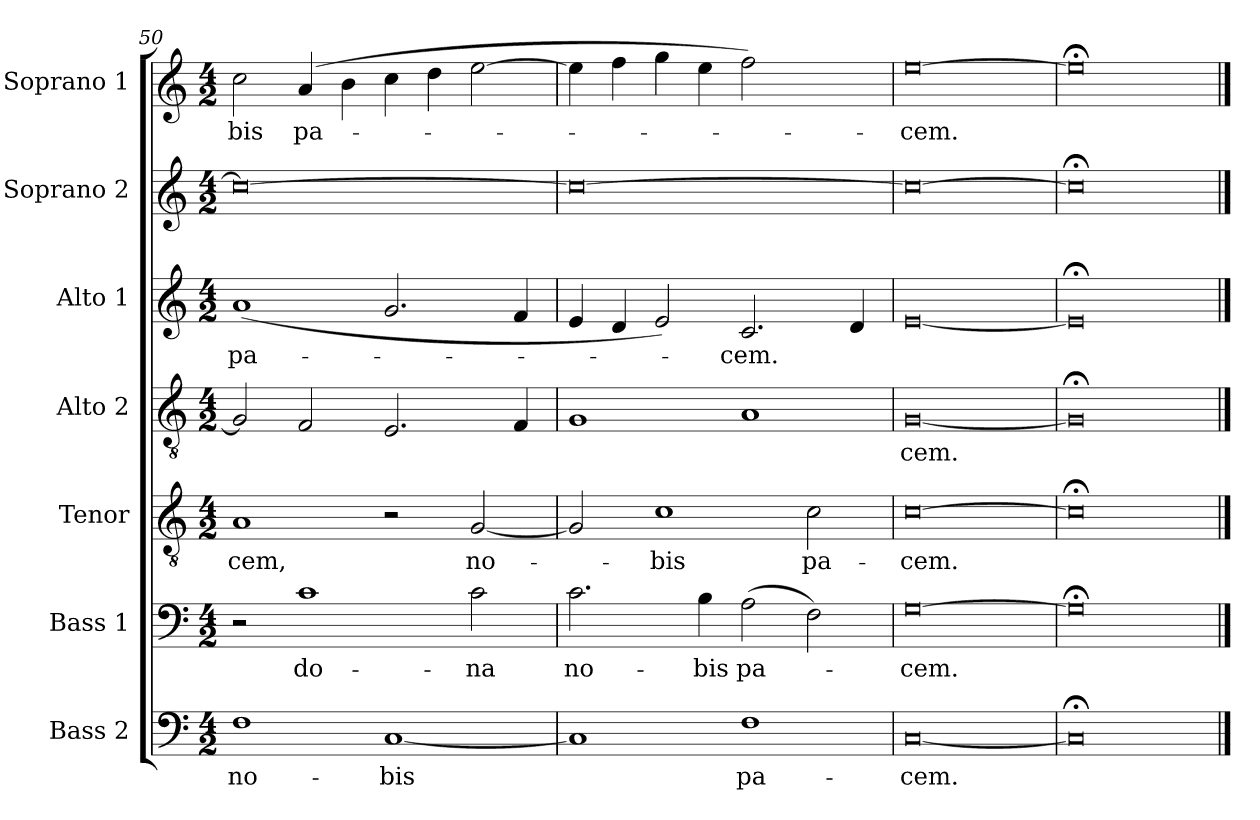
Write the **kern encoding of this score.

**kern	**text	**kern	**text	**kern	**text	**kern	**text	**kern	**text	**kern	**kern	**text
*part7	*part7	*part6	*part6	*part5	*part5	*part4	*part4	*part3	*part3	*part2	*part1	*part1
*staff7	*staff7	*staff6	*staff6	*staff5	*staff5	*staff4	*staff4	*staff3	*staff3	*staff2	*staff1	*staff1
*I"Bass 2	*	*I"Bass 1	*	*I"Tenor	*	*I"Alto 2	*	*I"Alto 1	*	*I"Soprano 2	*I"Soprano 1	*
*clefF4	*	*clefF4	*	*clefGv2	*	*clefGv2	*	*clefG2	*	*clefG2	*clefG2	*
*k[]	*	*k[]	*	*k[]	*	*k[]	*	*k[]	*	*k[]	*k[]	*
*C:	*	*C:	*	*C:	*	*C:	*	*C:	*	*C:	*C:	*
*M4/2	*	*M4/2	*	*M4/2	*	*M4/2	*	*M4/2	*	*M4/2	*M4/2	*
=50	=50	=50	=50	=50	=50	=50	=50	=50	=50	=50	=50	=50
1F	no-	2r	.	1A	-cem,	2G/]	.	(1a	pa-	0cc_	2cc\	-bis
.	.	1c	do-	.	.	2F/	.	.	.	.	(4a/	pa-
.	.	.	.	.	.	.	.	.	.	.	4b\	.
[1C	-bis	.	.	2r	.	2.E/	.	2.g/	.	.	4cc\	.
.	.	.	.	.	.	.	.	.	.	.	4dd\	.
.	.	2c\	-na	[2G/	no-	.	.	.	.	.	[2ee\	.
.	.	.	.	.	.	4F/	.	4f/	.	.	.	.
=51	=51	=51	=51	=51	=51	=51	=51	=51	=51	=51	=51	=51
1C]	.	2.c\	no-	2G/]	.	1G	.	4e/	.	0cc_	4ee\]	.
.	.	.	.	.	.	.	.	4d/	.	.	4ff\	.
.	.	.	.	1c	-bis	.	.	2e/)	.	.	4gg\	.
.	.	4B\	-bis	.	.	.	.	.	.	.	4ee\	.
1F	pa-	(2A\	pa-	.	.	1A	.	2.c/	-cem.	.	2ff\)	.
.	.	2F\)	.	2c\	pa-	.	.	.	.	.	2ryy	.
.	.	.	.	.	.	.	.	4d/	.	.	.	.
=52	=52	=52	=52	=52	=52	=52	=52	=52	=52	=52	=52	=52
[0C	-cem.	[0G	-cem.	[0c	-cem.	[0G	-cem.	[0e	.	0cc_	[0ee	-cem.
=53	=53	=53	=53	=53	=53	=53	=53	=53	=53	=53	=53	=53
0C;<]	.	0G;<]	.	0c;<]	.	0G;<]	.	0e;<]	.	0cc;<]	0ee;<]	.
==	==	==	==	==	==	==	==	==	==	==	==	==
*-	*-	*-	*-	*-	*-	*-	*-	*-	*-	*-	*-	*-
